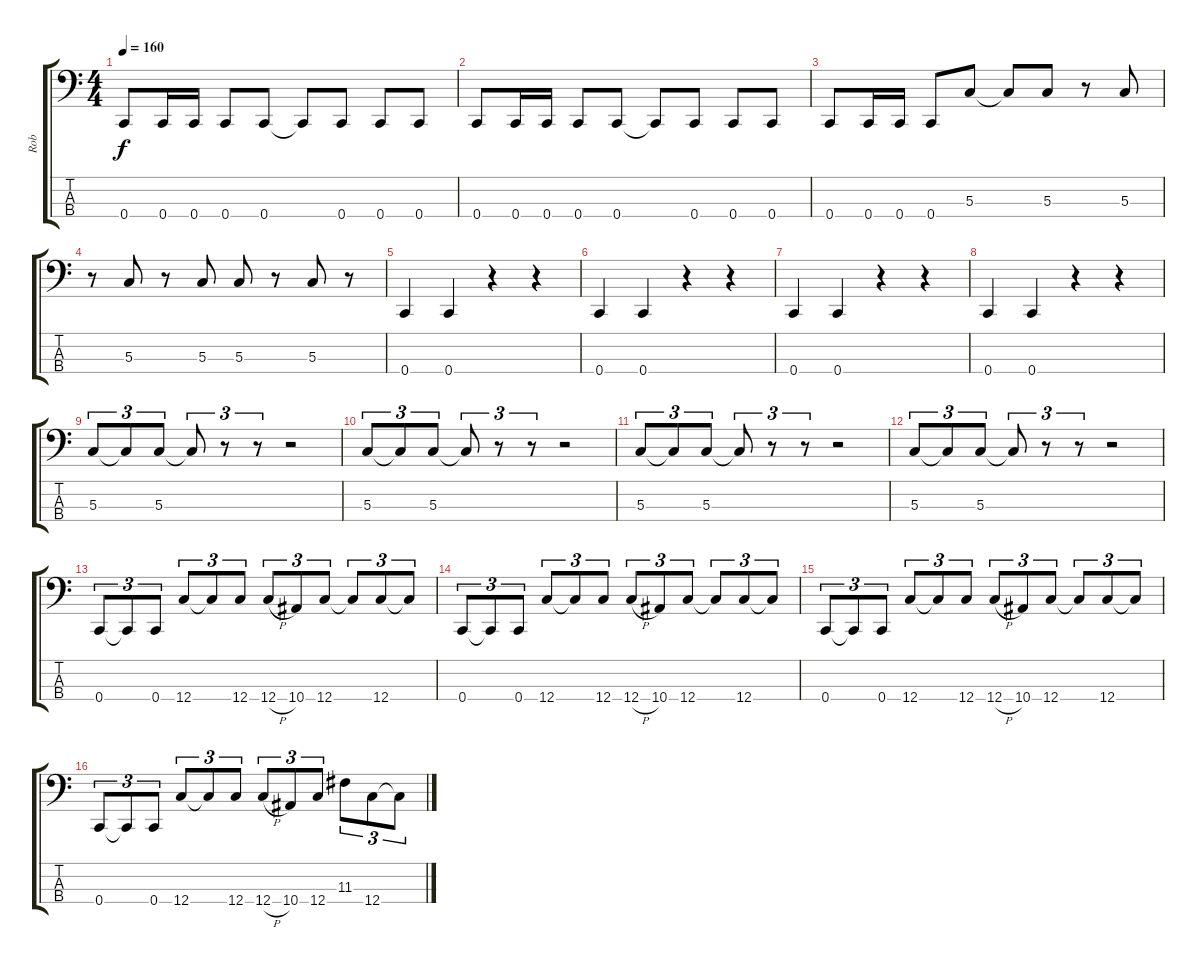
\track ("Rob" "Rob") {instrument electricbassfinger}
\staff {score tabs}
\tuning (F2 C2 G1 C1) {hide}
\ts (4 4)
\tempo 160
\clef f4
\ks c
0.4.8{dy f} 0.4.16 0.4.16 0.4.8 0.4.8 0.4{t}.8 0.4.8 0.4.8 0.4.8 |
0.4.8 0.4.16 0.4.16 0.4.8 0.4.8 0.4{t}.8 0.4.8 0.4.8 0.4.8 |
0.4.8 0.4.16 0.4.16 0.4.8 5.3.8 5.3{t}.8 5.3.8 r.8 5.3.8 |
r.8 5.3.8 r.8 5.3.8 5.3.8 r.8 5.3.8 r.8 |
0.4.4 0.4.4 r.4 r.4 |
0.4.4 0.4.4 r.4 r.4 |
0.4.4 0.4.4 r.4 r.4 |
0.4.4 0.4.4 r.4 r.4 |
5.3.8{tu (3 2)} 5.3{t}.8{tu (3 2)} 5.3.8{tu (3 2)} 5.3{t}.8{tu (3 2)} r.8{tu (3 2)} r.8{tu (3 2)} r.2 |
5.3.8{tu (3 2)} 5.3{t}.8{tu (3 2)} 5.3.8{tu (3 2)} 5.3{t}.8{tu (3 2)} r.8{tu (3 2)} r.8{tu (3 2)} r.2 |
5.3.8{tu (3 2)} 5.3{t}.8{tu (3 2)} 5.3.8{tu (3 2)} 5.3{t}.8{tu (3 2)} r.8{tu (3 2)} r.8{tu (3 2)} r.2 |
5.3.8{tu (3 2)} 5.3{t}.8{tu (3 2)} 5.3.8{tu (3 2)} 5.3{t}.8{tu (3 2)} r.8{tu (3 2)} r.8{tu (3 2)} r.2 |
0.4.8{tu (3 2)} 0.4{t}.8{tu (3 2)} 0.4.8{tu (3 2)} 12.4.8{tu (3 2)} 12.4{t}.8{tu (3 2)} 12.4.8{tu (3 2)} 12.4{h}.8{tu (3 2)} 10.4.8{tu (3 2)} 12.4.8{tu (3 2)} 12.4{t}.8{tu (3 2)} 12.4.8{tu (3 2)} 12.4{t}.8{tu (3 2)} |
0.4.8{tu (3 2)} 0.4{t}.8{tu (3 2)} 0.4.8{tu (3 2)} 12.4.8{tu (3 2)} 12.4{t}.8{tu (3 2)} 12.4.8{tu (3 2)} 12.4{h}.8{tu (3 2)} 10.4.8{tu (3 2)} 12.4.8{tu (3 2)} 12.4{t}.8{tu (3 2)} 12.4.8{tu (3 2)} 12.4{t}.8{tu (3 2)} |
0.4.8{tu (3 2)} 0.4{t}.8{tu (3 2)} 0.4.8{tu (3 2)} 12.4.8{tu (3 2)} 12.4{t}.8{tu (3 2)} 12.4.8{tu (3 2)} 12.4{h}.8{tu (3 2)} 10.4.8{tu (3 2)} 12.4.8{tu (3 2)} 12.4{t}.8{tu (3 2)} 12.4.8{tu (3 2)} 12.4{t}.8{tu (3 2)} |
0.4.8{tu (3 2)} 0.4{t}.8{tu (3 2)} 0.4.8{tu (3 2)} 12.4.8{tu (3 2)} 12.4{t}.8{tu (3 2)} 12.4.8{tu (3 2)} 12.4{h}.8{tu (3 2)} 10.4.8{tu (3 2)} 12.4.8{tu (3 2)} 11.3.8{tu (3 2)} 12.4.8{tu (3 2)} 12.4{t}.8{tu (3 2)}
